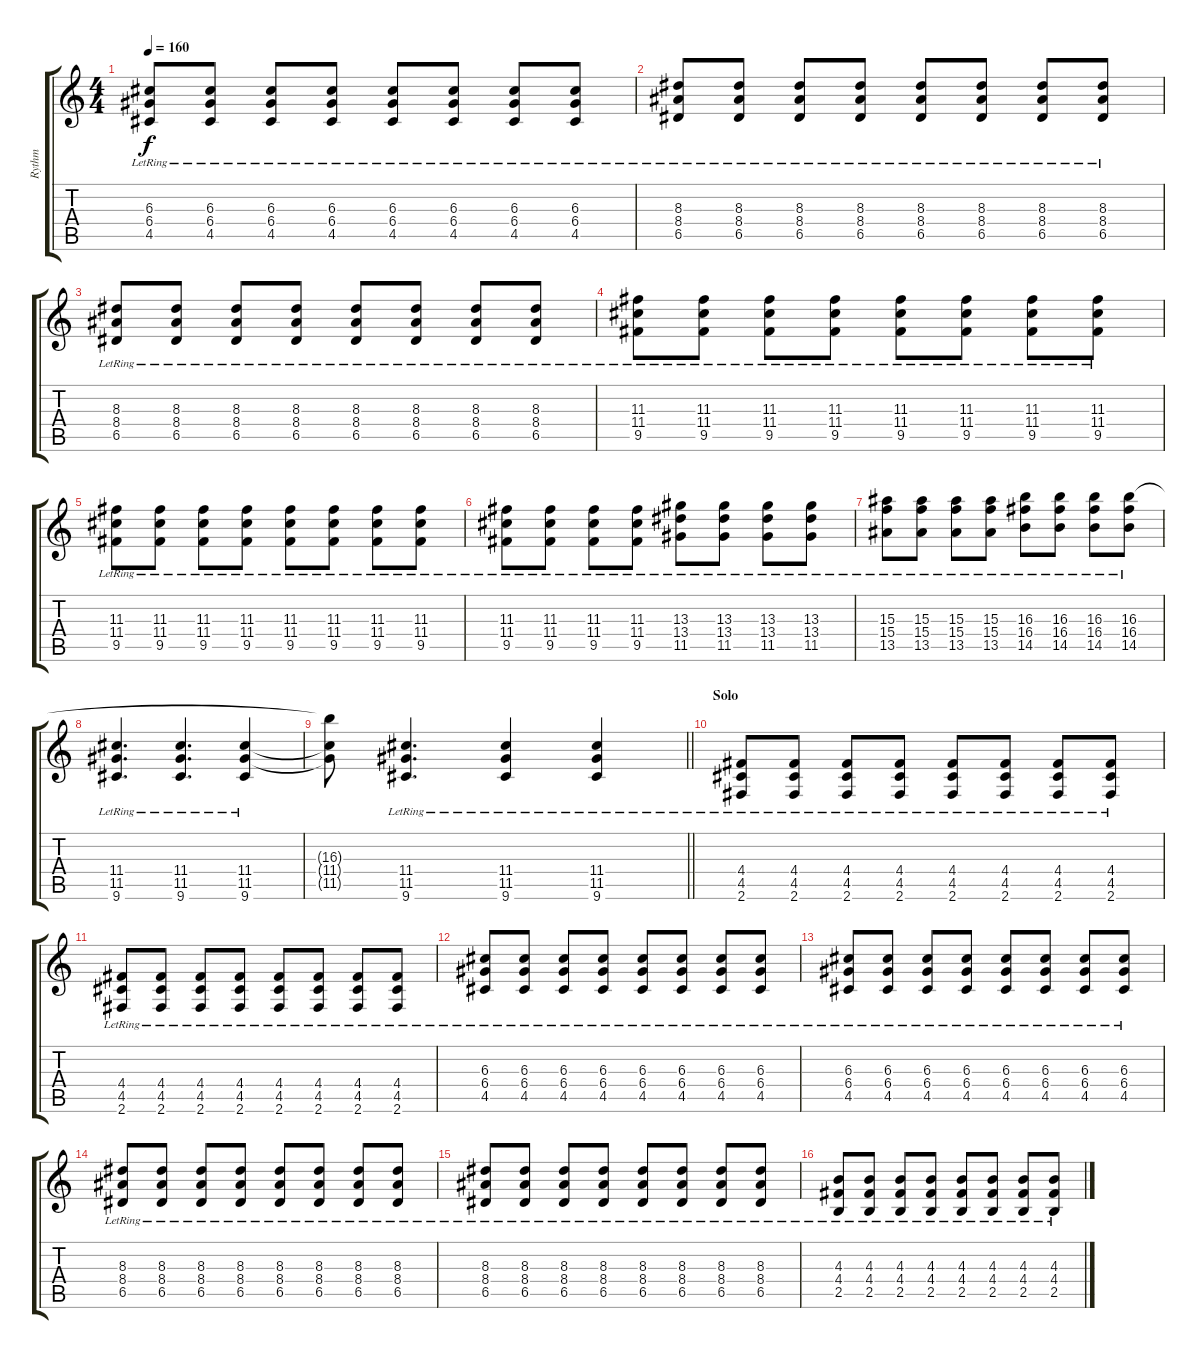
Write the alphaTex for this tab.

\track ("Rythm" "Rythm") {instrument overdrivenguitar}
\staff {score tabs}
\tuning (E4 B3 G3 D3 A2 E2) {hide}
\ts (4 4)
\tempo 160
\clef g2
\ks c
(6.3{lr} 6.4{lr} 4.5{lr}).8{dy f} (6.3{lr} 6.4{lr} 4.5{lr}).8 (6.3{lr} 6.4{lr} 4.5{lr}).8 (6.3{lr} 6.4{lr} 4.5{lr}).8 (6.3{lr} 6.4{lr} 4.5{lr}).8 (6.3{lr} 6.4{lr} 4.5{lr}).8 (6.3{lr} 6.4{lr} 4.5{lr}).8 (6.3{lr} 6.4{lr} 4.5{lr}).8 |
(8.3{lr} 8.4{lr} 6.5{lr}).8 (8.3{lr} 8.4{lr} 6.5{lr}).8 (8.3{lr} 8.4{lr} 6.5{lr}).8 (8.3{lr} 8.4{lr} 6.5{lr}).8 (8.3{lr} 8.4{lr} 6.5{lr}).8 (8.3{lr} 8.4{lr} 6.5{lr}).8 (8.3{lr} 8.4{lr} 6.5{lr}).8 (8.3{lr} 8.4{lr} 6.5{lr}).8 |
(8.3{lr} 8.4{lr} 6.5{lr}).8 (8.3{lr} 8.4{lr} 6.5{lr}).8 (8.3{lr} 8.4{lr} 6.5{lr}).8 (8.3{lr} 8.4{lr} 6.5{lr}).8 (8.3{lr} 8.4{lr} 6.5{lr}).8 (8.3{lr} 8.4{lr} 6.5{lr}).8 (8.3{lr} 8.4{lr} 6.5{lr}).8 (8.3{lr} 8.4{lr} 6.5{lr}).8 |
(11.3{lr} 11.4{lr} 9.5{lr}).8 (11.3{lr} 11.4{lr} 9.5{lr}).8 (11.3{lr} 11.4{lr} 9.5{lr}).8 (11.3{lr} 11.4{lr} 9.5{lr}).8 (11.3{lr} 11.4{lr} 9.5{lr}).8 (11.3{lr} 11.4{lr} 9.5{lr}).8 (11.3{lr} 11.4{lr} 9.5{lr}).8 (11.3{lr} 11.4{lr} 9.5{lr}).8 |
(11.3{lr} 11.4{lr} 9.5{lr}).8 (11.3{lr} 11.4{lr} 9.5{lr}).8 (11.3{lr} 11.4{lr} 9.5{lr}).8 (11.3{lr} 11.4{lr} 9.5{lr}).8 (11.3{lr} 11.4{lr} 9.5{lr}).8 (11.3{lr} 11.4{lr} 9.5{lr}).8 (11.3{lr} 11.4{lr} 9.5{lr}).8 (11.3{lr} 11.4{lr} 9.5{lr}).8 |
(11.3{lr} 11.4{lr} 9.5{lr}).8 (11.3{lr} 11.4{lr} 9.5{lr}).8 (11.3{lr} 11.4{lr} 9.5{lr}).8 (11.3{lr} 11.4{lr} 9.5{lr}).8 (13.3{lr} 13.4{lr} 11.5{lr}).8 (13.3{lr} 13.4{lr} 11.5{lr}).8 (13.3{lr} 13.4{lr} 11.5{lr}).8 (13.3{lr} 13.4{lr} 11.5{lr}).8 |
(15.3{lr} 15.4{lr} 13.5{lr}).8 (15.3{lr} 15.4{lr} 13.5{lr}).8 (15.3{lr} 15.4{lr} 13.5{lr}).8 (15.3{lr} 15.4{lr} 13.5{lr}).8 (16.3{lr} 16.4{lr} 14.5{lr}).8 (16.3{lr} 16.4{lr} 14.5{lr}).8 (16.3{lr} 16.4{lr} 14.5{lr}).8 (16.3{lr} 16.4{lr} 14.5{lr}).8 |
(11.4{lr} 11.5{lr} 9.6).4{d} (11.4{lr} 11.5{lr} 9.6).4{d} (11.4{lr} 11.5{lr} 9.6).4 |
\barLineRight lightlight
(16.3{t} 11.4{t} 11.5{t}).8 (11.4{lr} 11.5{lr} 9.6).4{d} (11.4{lr} 11.5{lr} 9.6).4 (11.4{lr} 11.5{lr} 9.6).4 |
\section ("" "Solo")
(4.4{lr} 4.5{lr} 2.6{lr}).8 (4.4{lr} 4.5{lr} 2.6{lr}).8 (4.4{lr} 4.5{lr} 2.6{lr}).8 (4.4{lr} 4.5{lr} 2.6{lr}).8 (4.4{lr} 4.5{lr} 2.6{lr}).8 (4.4{lr} 4.5{lr} 2.6{lr}).8 (4.4{lr} 4.5{lr} 2.6{lr}).8 (4.4{lr} 4.5{lr} 2.6{lr}).8 |
(4.4{lr} 4.5{lr} 2.6{lr}).8 (4.4{lr} 4.5{lr} 2.6{lr}).8 (4.4{lr} 4.5{lr} 2.6{lr}).8 (4.4{lr} 4.5{lr} 2.6{lr}).8 (4.4{lr} 4.5{lr} 2.6{lr}).8 (4.4{lr} 4.5{lr} 2.6{lr}).8 (4.4{lr} 4.5{lr} 2.6{lr}).8 (4.4{lr} 4.5{lr} 2.6).8 |
(6.3{lr} 6.4 4.5).8 (6.3{lr} 6.4 4.5).8 (6.3{lr} 6.4 4.5).8 (6.3{lr} 6.4 4.5).8 (6.3{lr} 6.4 4.5).8 (6.3{lr} 6.4 4.5).8 (6.3{lr} 6.4 4.5).8 (6.3{lr} 6.4 4.5).8 |
(6.3{lr} 6.4 4.5).8 (6.3{lr} 6.4 4.5).8 (6.3{lr} 6.4 4.5).8 (6.3{lr} 6.4 4.5).8 (6.3{lr} 6.4 4.5).8 (6.3{lr} 6.4 4.5).8 (6.3{lr} 6.4 4.5).8 (6.3{lr} 6.4 4.5).8 |
(8.3{lr} 8.4 6.5).8 (8.3{lr} 8.4 6.5).8 (8.3{lr} 8.4 6.5).8 (8.3{lr} 8.4 6.5).8 (8.3{lr} 8.4 6.5).8 (8.3{lr} 8.4 6.5).8 (8.3{lr} 8.4 6.5).8 (8.3{lr} 8.4 6.5).8 |
(8.3{lr} 8.4 6.5).8 (8.3{lr} 8.4 6.5).8 (8.3{lr} 8.4 6.5).8 (8.3{lr} 8.4 6.5).8 (8.3{lr} 8.4 6.5).8 (8.3{lr} 8.4 6.5).8 (8.3{lr} 8.4 6.5).8 (8.3{lr} 8.4 6.5).8 |
(4.3{lr} 4.4 2.5).8 (4.3{lr} 4.4 2.5).8 (4.3{lr} 4.4 2.5).8 (4.3{lr} 4.4 2.5).8 (4.3{lr} 4.4 2.5).8 (4.3{lr} 4.4 2.5).8 (4.3{lr} 4.4 2.5).8 (4.3{lr} 4.4 2.5).8
